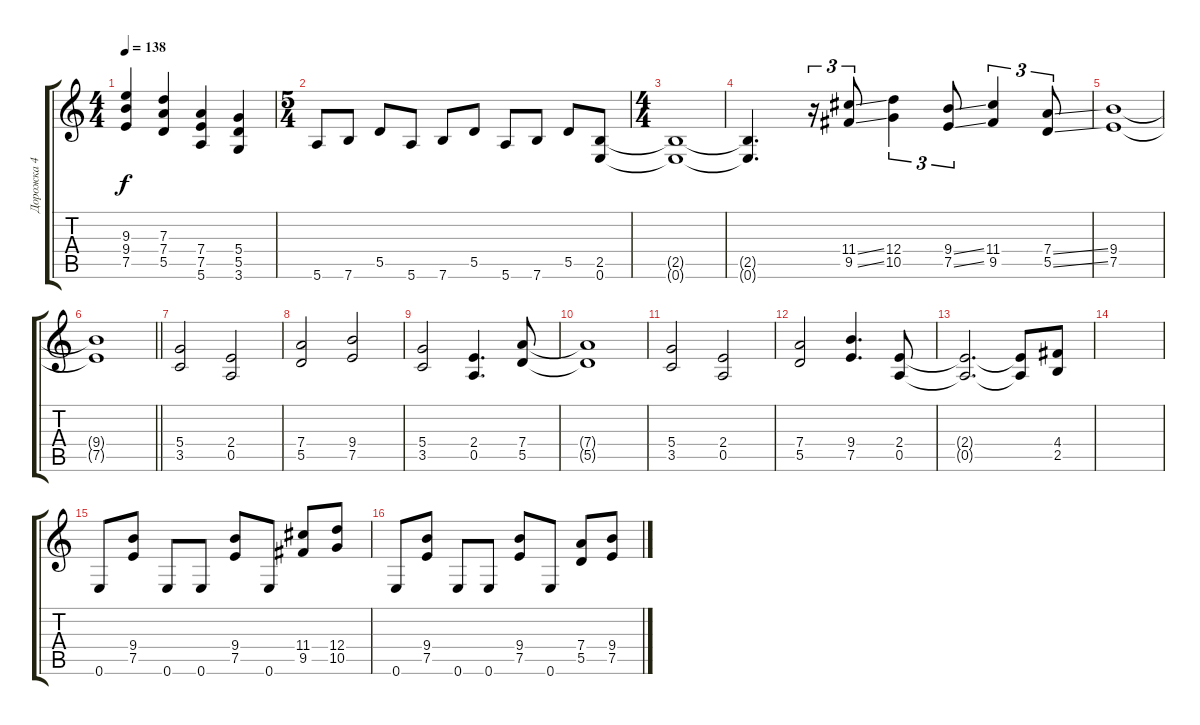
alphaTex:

\track ("Дорожка 4" "Дорожка 4") {instrument electricguitarjazz}
\staff {score tabs}
\tuning (E4 B3 G3 D3 A2 E2) {hide}
\ts (4 4)
\tempo 138
\clef g2
\ks c
(9.3 9.4 7.5).4{dy f} (7.3 7.4 5.5).4 (7.4 7.5 5.6).4 (5.4 5.5 3.6).4 |
\ts (5 4)
5.6.8 7.6.8 5.5.8 5.6.8 7.6.8 5.5.8 5.6.8 7.6.8 5.5.8 (2.5 0.6).8 |
\ts (4 4)
(2.5{t} 0.6{t}).1 |
(2.5{t} 0.6{t}).4{d} r.16{tu (3 2)} (11.4{ss} 9.5{ss}).8{tu (3 2)} (12.4 10.5).4{tu (3 2)} (9.4{ss} 7.5{ss}).8{tu (3 2)} (11.4 9.5).4{tu (3 2)} (7.4{ss} 5.5{ss}).8{tu (3 2)} |
(9.4 7.5).1 |
\barLineRight lightlight
(9.4{t} 7.5{t}).1 |
(5.4 3.5).2{volume 13 balance 8} (2.4 0.5).2 |
(7.4 5.5).2 (9.4 7.5).2 |
(5.4 3.5).2 (2.4 0.5).4{d} (7.4 5.5).8 |
(7.4{t} 5.5{t}).1 |
(5.4 3.5).2 (2.4 0.5).2 |
(7.4 5.5).2 (9.4 7.5).4{d} (2.4 0.5).8 |
(2.4{t} 0.5{t}).2{d} (2.4{t} 0.5{t}).8 (4.4 2.5).8 |
|
0.6.8 (9.4 7.5).8 0.6.8 0.6.8 (9.4 7.5).8 0.6.8 (11.4 9.5).8 (12.4 10.5).8 |
0.6.8 (9.4 7.5).8 0.6.8 0.6.8 (9.4 7.5).8 0.6.8 (7.4 5.5).8 (9.4 7.5).8
